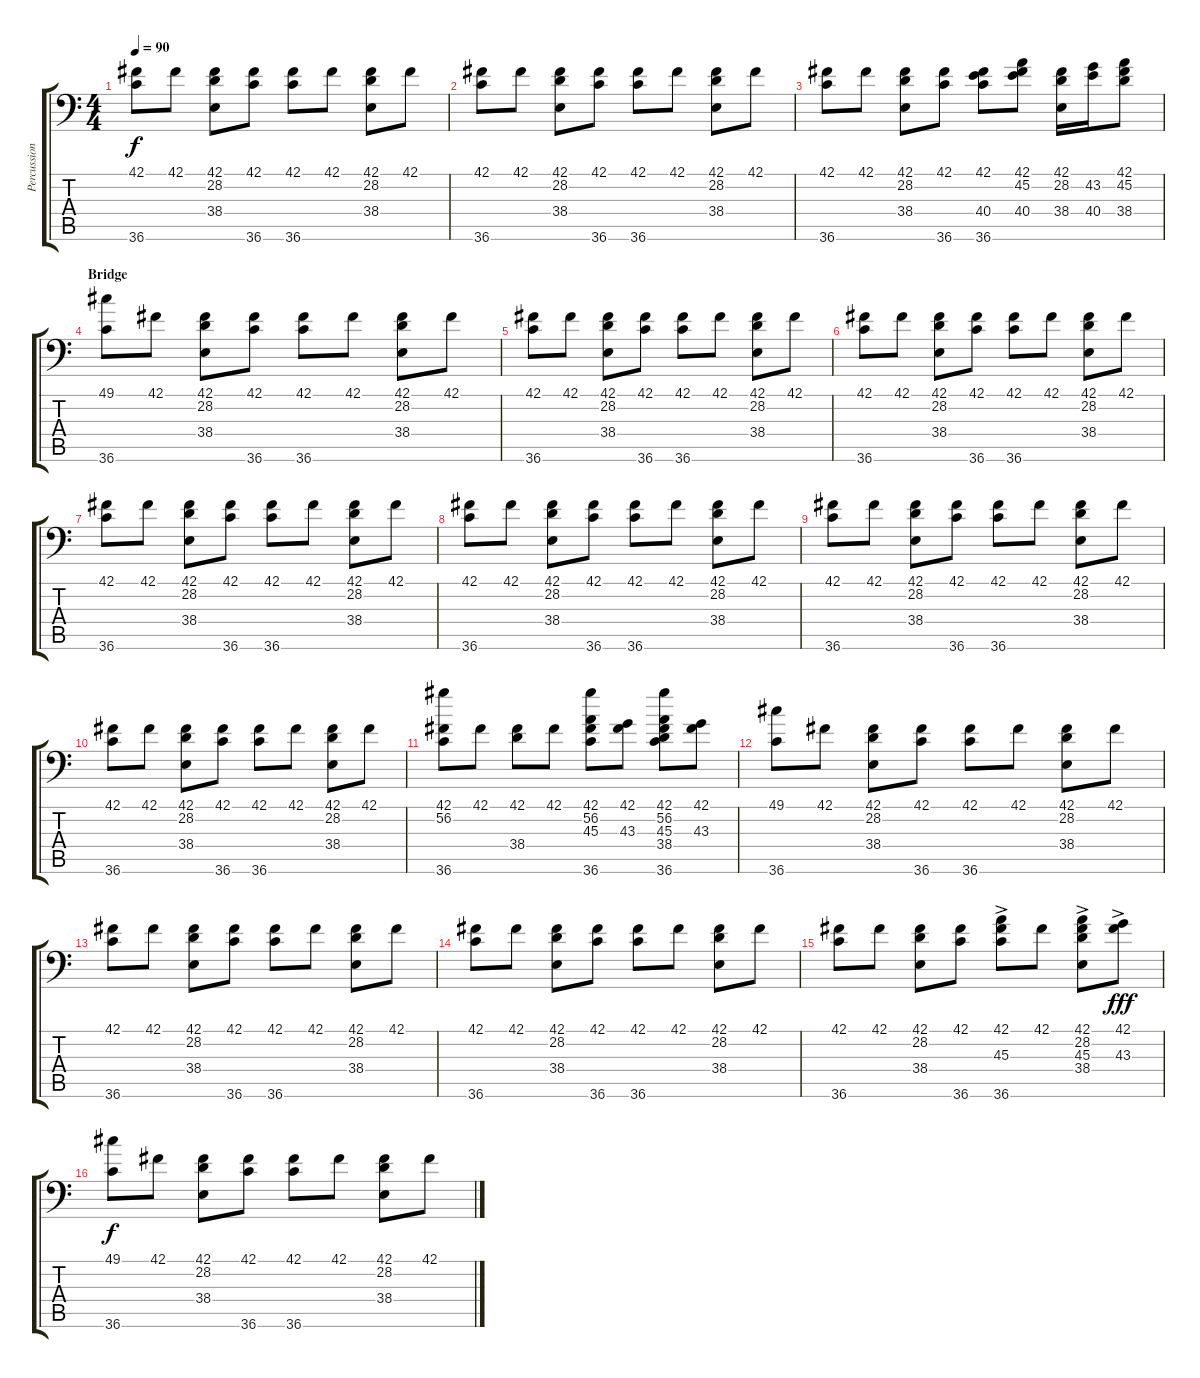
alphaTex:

\track ("Percussion" "Percussion") {instrument acousticgrandpiano}
\staff {score tabs}
\tuning (C-1 C-1 C-1 C-1 C-1 C-1) {hide}
\ts (4 4)
\tempo 90
\clef f4
\ks c
(42.1 36.6).8{dy f} 42.1.8 (42.1 28.2 38.4).8 (42.1 36.6).8 (42.1 36.6).8 42.1.8 (42.1 28.2 38.4).8 42.1.8 |
(42.1 36.6).8 42.1.8 (42.1 28.2 38.4).8 (42.1 36.6).8 (42.1 36.6).8 42.1.8 (42.1 28.2 38.4).8 42.1.8 |
(42.1 36.6).8 42.1.8 (42.1 28.2 38.4).8 (42.1 36.6).8 (42.1 40.4 36.6).8 (42.1 45.2 40.4).8 (42.1 28.2 38.4).16 (43.2 40.4).16 (42.1 45.2 38.4).8 |
\section ("" "Bridge")
(49.1 36.6).8 42.1.8 (42.1 28.2 38.4).8 (42.1 36.6).8 (42.1 36.6).8 42.1.8 (42.1 28.2 38.4).8 42.1.8 |
(42.1 36.6).8 42.1.8 (42.1 28.2 38.4).8 (42.1 36.6).8 (42.1 36.6).8 42.1.8 (42.1 28.2 38.4).8 42.1.8 |
(42.1 36.6).8 42.1.8 (42.1 28.2 38.4).8 (42.1 36.6).8 (42.1 36.6).8 42.1.8 (42.1 28.2 38.4).8 42.1.8 |
(42.1 36.6).8 42.1.8 (42.1 28.2 38.4).8 (42.1 36.6).8 (42.1 36.6).8 42.1.8 (42.1 28.2 38.4).8 42.1.8 |
(42.1 36.6).8 42.1.8 (42.1 28.2 38.4).8 (42.1 36.6).8 (42.1 36.6).8 42.1.8 (42.1 28.2 38.4).8 42.1.8 |
(42.1 36.6).8 42.1.8 (42.1 28.2 38.4).8 (42.1 36.6).8 (42.1 36.6).8 42.1.8 (42.1 28.2 38.4).8 42.1.8 |
(42.1 36.6).8 42.1.8 (42.1 28.2 38.4).8 (42.1 36.6).8 (42.1 36.6).8 42.1.8 (42.1 28.2 38.4).8 42.1.8 |
(42.1 56.2 36.6).8 42.1.8 (42.1 38.4).8 42.1.8 (42.1 56.2 45.3 36.6).8 (42.1 43.3).8 (42.1 56.2 45.3 38.4 36.6).8 (42.1 43.3).8 |
(49.1 36.6).8 42.1.8 (42.1 28.2 38.4).8 (42.1 36.6).8 (42.1 36.6).8 42.1.8 (42.1 28.2 38.4).8 42.1.8 |
(42.1 36.6).8 42.1.8 (42.1 28.2 38.4).8 (42.1 36.6).8 (42.1 36.6).8 42.1.8 (42.1 28.2 38.4).8 42.1.8 |
(42.1 36.6).8 42.1.8 (42.1 28.2 38.4).8 (42.1 36.6).8 (42.1 36.6).8 42.1.8 (42.1 28.2 38.4).8 42.1.8 |
(42.1 36.6).8 42.1.8 (42.1 28.2 38.4).8 (42.1 36.6).8 (42.1 45.3{ac} 36.6).8 42.1.8 (42.1 28.2 45.3{ac} 38.4).8 (42.1 43.3{ac}).8{dy fff} |
(49.1 36.6).8{dy f} 42.1.8 (42.1 28.2 38.4).8 (42.1 36.6).8 (42.1 36.6).8 42.1.8 (42.1 28.2 38.4).8 42.1.8
